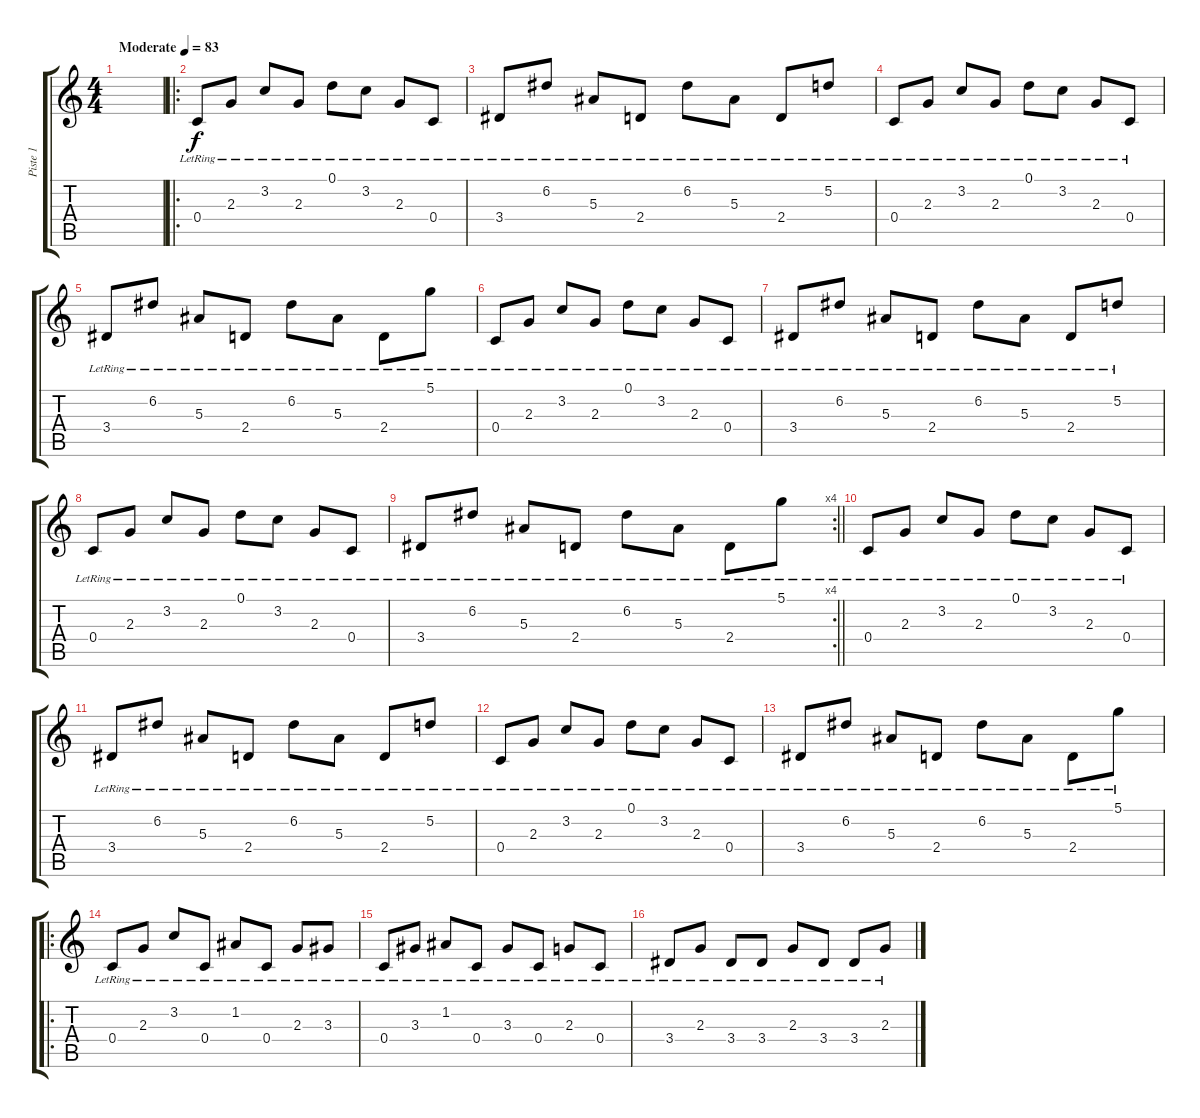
\track ("Piste 1" "Piste 1") {instrument distortionguitar}
\staff {score tabs}
\tuning (D4 A3 F3 C3 G2 D2) {hide}
\ts (4 4)
\tempo (83 "Moderate")
\clef g2
\ks c
|
\ro
0.4{lr}.8 2.3{lr}.8 3.2{lr}.8 2.3{lr}.8 0.1{lr}.8 3.2{lr}.8 2.3{lr}.8 0.4{lr}.8 |
3.4{lr}.8 6.2{lr}.8 5.3{lr}.8 2.4{lr}.8 6.2{lr}.8 5.3{lr}.8 2.4{lr}.8 5.2{lr}.8 |
0.4{lr}.8 2.3{lr}.8 3.2{lr}.8 2.3{lr}.8 0.1{lr}.8 3.2{lr}.8 2.3{lr}.8 0.4{lr}.8 |
3.4{lr}.8 6.2{lr}.8 5.3{lr}.8 2.4{lr}.8 6.2{lr}.8 5.3{lr}.8 2.4{lr}.8 5.1{lr}.8 |
0.4{lr}.8 2.3{lr}.8 3.2{lr}.8 2.3{lr}.8 0.1{lr}.8 3.2{lr}.8 2.3{lr}.8 0.4{lr}.8 |
3.4{lr}.8 6.2{lr}.8 5.3{lr}.8 2.4{lr}.8 6.2{lr}.8 5.3{lr}.8 2.4{lr}.8 5.2{lr}.8 |
0.4{lr}.8 2.3{lr}.8 3.2{lr}.8 2.3{lr}.8 0.1{lr}.8 3.2{lr}.8 2.3{lr}.8 0.4{lr}.8 |
\rc 4
\barLineRight lightlight
3.4{lr}.8 6.2{lr}.8 5.3{lr}.8 2.4{lr}.8 6.2{lr}.8 5.3{lr}.8 2.4{lr}.8 5.1{lr}.8 |
0.4{lr}.8 2.3{lr}.8 3.2{lr}.8 2.3{lr}.8 0.1{lr}.8 3.2{lr}.8 2.3{lr}.8 0.4{lr}.8 |
3.4{lr}.8 6.2{lr}.8 5.3{lr}.8 2.4{lr}.8 6.2{lr}.8 5.3{lr}.8 2.4{lr}.8 5.2{lr}.8 |
0.4{lr}.8 2.3{lr}.8 3.2{lr}.8 2.3{lr}.8 0.1{lr}.8 3.2{lr}.8 2.3{lr}.8 0.4{lr}.8 |
3.4{lr}.8 6.2{lr}.8 5.3{lr}.8 2.4{lr}.8 6.2{lr}.8 5.3{lr}.8 2.4{lr}.8 5.1{lr}.8 |
\ro
0.4{lr}.8 2.3{lr}.8 3.2{lr}.8 0.4{lr}.8 1.2{lr}.8 0.4{lr}.8 2.3{lr}.8 3.3{lr}.8 |
0.4{lr}.8 3.3{lr}.8 1.2{lr}.8 0.4{lr}.8 3.3{lr}.8 0.4{lr}.8 2.3{lr}.8 0.4{lr}.8 |
3.4{lr}.8 2.3{lr}.8 3.4{lr}.8 3.4{lr}.8 2.3{lr}.8 3.4{lr}.8 3.4{lr}.8 2.3{lr}.8
